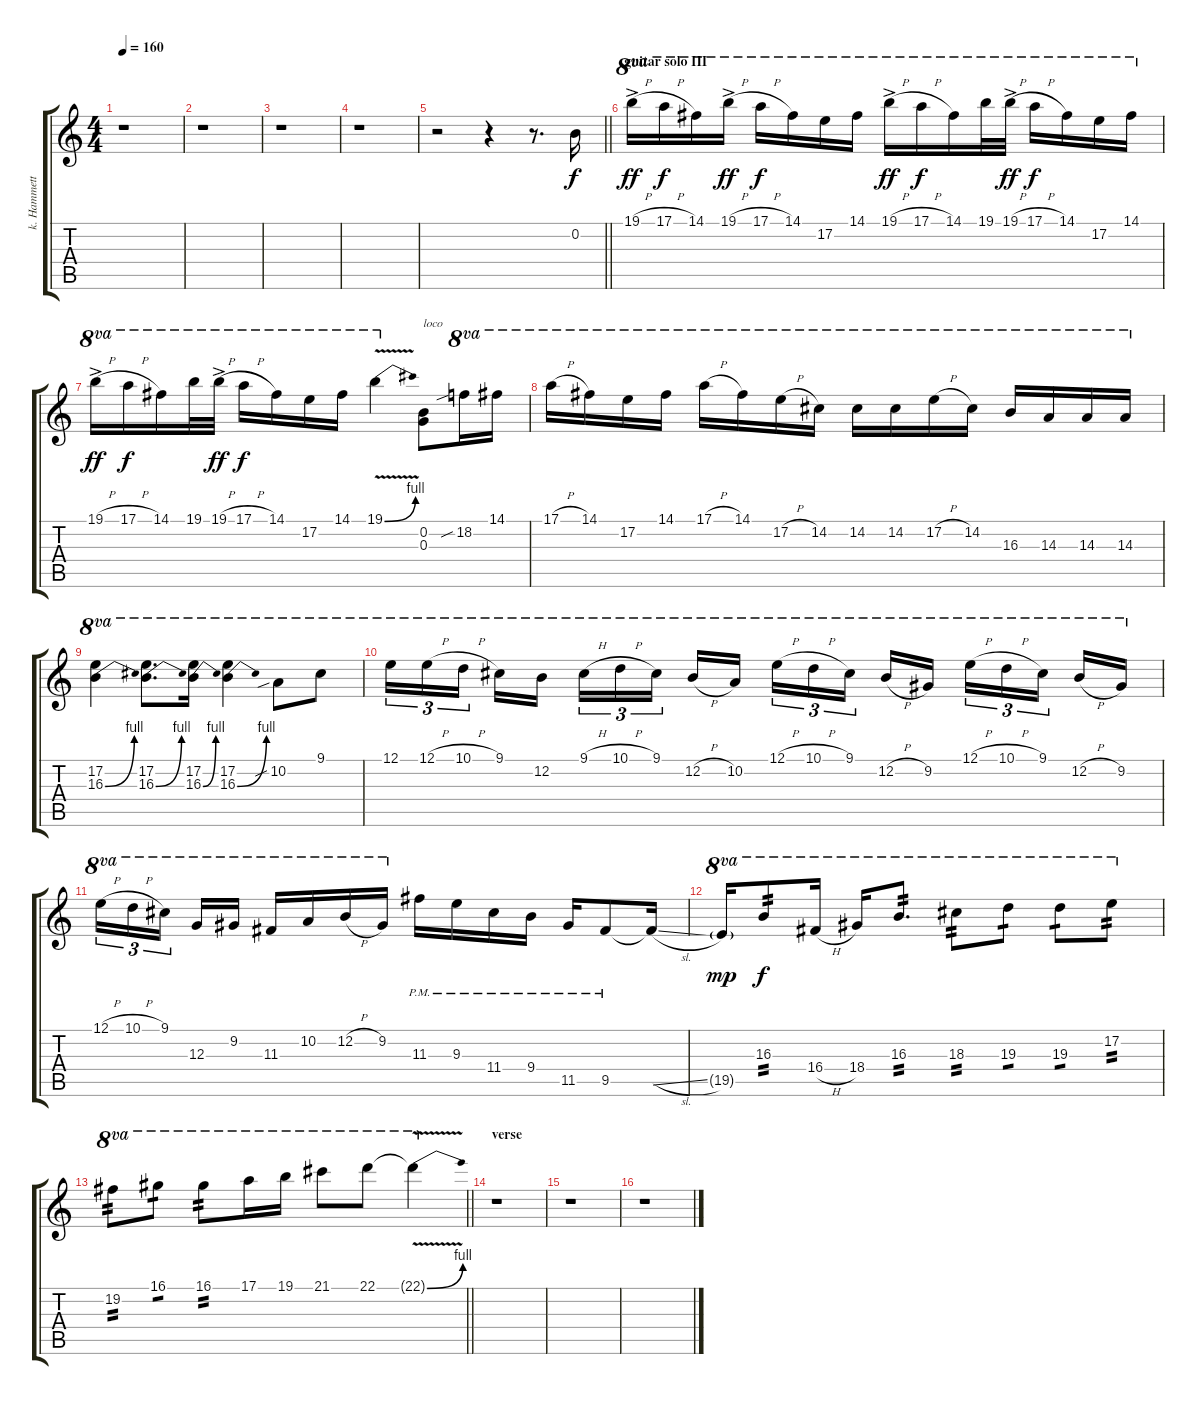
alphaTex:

\track ("k. Hammett - Lead guitar" "k. Hammett") {instrument distortionguitar}
\staff {score tabs}
\tuning (E4 B3 G3 D3 A2 E2) {hide}
\ts (4 4)
\tempo 160
\clef g2
\ks c
r.1{dy f} |
r.1 |
r.1 |
r.1 |
\barLineRight lightlight
r.2 r.4 r.8{d} 0.2.16 |
\section ("" "guitar solo III")
19.1{h ac}.16{ot 8va dy ff} 17.1{h}.16{ot 8va dy f} 14.1.16{ot 8va} 19.1{h ac}.16{ot 8va dy ff} 17.1{h}.16{ot 8va dy f} 14.1.16{ot 8va} 17.2.16{ot 8va} 14.1.16{ot 8va} 19.1{h ac}.16{ot 8va dy ff} 17.1{h}.16{ot 8va dy f} 14.1.16{ot 8va} 19.1.32{ot 8va} 19.1{h ac}.32{ot 8va dy ff} 17.1{h}.16{ot 8va dy f} 14.1.16{ot 8va} 17.2.16{ot 8va} 14.1.16{ot 8va} |
19.1{h ac}.16{ot 8va dy ff} 17.1{h}.16{ot 8va dy f} 14.1.16{ot 8va} 19.1.32{ot 8va} 19.1{h ac}.32{ot 8va dy ff} 17.1{h}.16{ot 8va dy f} 14.1.16{ot 8va} 17.2.16{ot 8va} 14.1.16{ot 8va} 19.1{be (bend 0 0 60 4) v}.4{ot 8va} (0.2 0.3).8{txt "loco"} 18.2{sib}.16{ot 8va} 14.1.16{ot 8va} |
17.1{h}.16{ot 8va} 14.1.16{ot 8va} 17.2.16{ot 8va} 14.1.16{ot 8va} 17.1{h}.16{ot 8va} 14.1.16{ot 8va} 17.2{h}.16{ot 8va} 14.2.16{ot 8va} 14.2.16{ot 8va} 14.2.16{ot 8va} 17.2{h}.16{ot 8va} 14.2.16{ot 8va} 16.3.16{ot 8va} 14.3.16{ot 8va} 14.3.16{ot 8va} 14.3.16{ot 8va} |
(17.2 16.3{be (bend 0 0 60 4)}).4{ot 8va} (17.2 16.3{be (bend 0 0 60 4)}).8{d ot 8va} (17.2 16.3{be (bend 0 0 60 4)}).16{ot 8va} (17.2 16.3{be (bend 0 0 60 4)}).4{ot 8va} 10.2{sib}.8{ot 8va} 9.1.8{ot 8va} |
12.1.16{tu (3 2) ot 8va} 12.1{h}.16{tu (3 2) ot 8va} 10.1{h}.16{tu (3 2) ot 8va beam splitsecondary} 9.1.16{ot 8va} 12.2.16{ot 8va} 9.1{h}.16{tu (3 2) ot 8va} 10.1{h}.16{tu (3 2) ot 8va} 9.1.16{tu (3 2) ot 8va beam splitsecondary} 12.2{h}.16{ot 8va} 10.2.16{ot 8va} 12.1{h}.16{tu (3 2) ot 8va} 10.1{h}.16{tu (3 2) ot 8va} 9.1.16{tu (3 2) ot 8va beam splitsecondary} 12.2{h}.16{ot 8va} 9.2.16{ot 8va} 12.1{h}.16{tu (3 2) ot 8va} 10.1{h}.16{tu (3 2) ot 8va} 9.1.16{tu (3 2) ot 8va beam splitsecondary} 12.2{h}.16{ot 8va} 9.2.16{ot 8va} |
12.1{h}.16{tu (3 2) ot 8va} 10.1{h}.16{tu (3 2) ot 8va} 9.1.16{tu (3 2) ot 8va beam splitsecondary} 12.3.16{ot 8va} 9.2.16{ot 8va} 11.3.16{ot 8va} 10.2.16{ot 8va} 12.2{h}.16{ot 8va} 9.2.16{ot 8va} 11.3{pm}.16 9.3{pm}.16 11.4{pm}.16 9.4{pm}.16 11.5{pm}.16 9.5{pm}.8 9.5{sl t}.16 |
19.5{g}.16{ot 8va dy mp} 16.3.8{ot 8va tp 2 dy f} 16.4{h}.16{ot 8va} 18.4.16{ot 8va} 16.3.8{d ot 8va tp 2} 18.3.8{ot 8va tp 2} 19.3.8{ot 8va tp 1} 19.3.8{ot 8va tp 1} 17.2.8{ot 8va tp 2} |
\barLineRight lightlight
19.2.8{ot 8va tp 2} 16.1.8{ot 8va tp 1} 16.1.8{ot 8va tp 2} 17.1.16{ot 8va} 19.1.16{ot 8va} 21.1.8{ot 8va} 22.1.8{ot 8va} 22.1{be (bend 0 0 60 4) v t}.4{ot 8va} |
\section ("" "verse")
r.1 |
r.1 |
r.1
